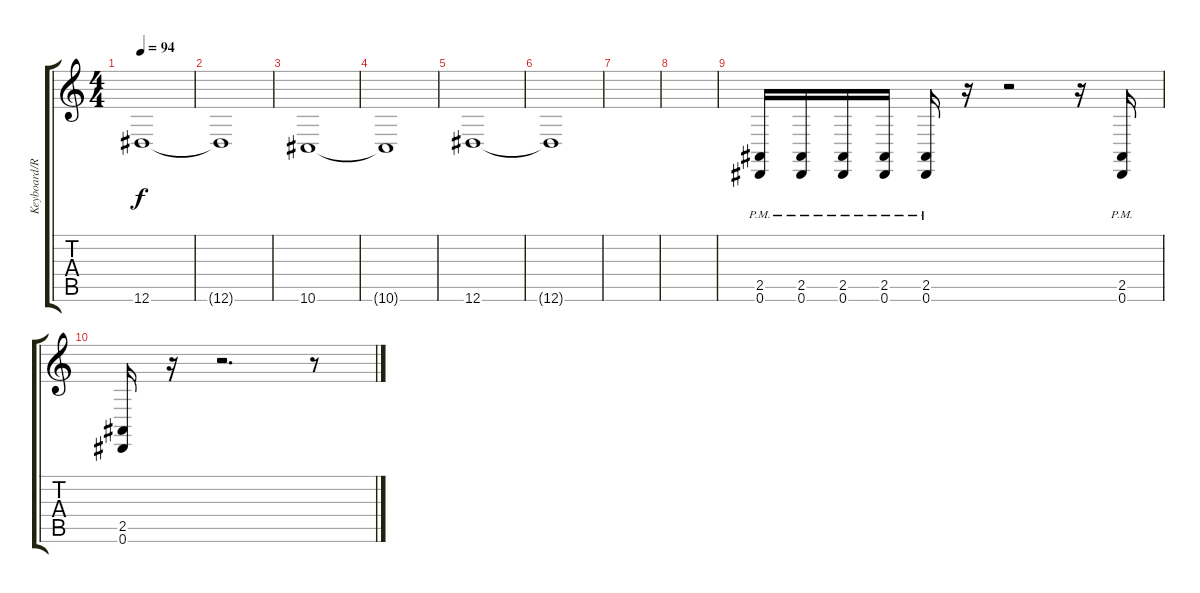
\track ("Keyboard/Rhythm Guit." "Keyboard/R") {instrument fx6goblins}
\staff {score tabs}
\tuning (Eb4 Bb3 Gb3 Db3 Ab2 Eb2) {hide}
\ts (4 4)
\tempo 94
\clef g2
\ks c
12.6.1{dy f} |
12.6{t}.1 |
10.6.1 |
10.6{t}.1 |
12.6.1 |
12.6{t}.1 |
|
|
(2.5{pm} 0.6{pm}).16 (2.5{pm} 0.6{pm}).16 (2.5{pm} 0.6{pm}).16 (2.5{pm} 0.6{pm}).16 (2.5{pm} 0.6{pm}).16 r.16 r.2 r.16 (2.5{pm} 0.6{pm}).16 |
(2.5 0.6).16 r.16 r.2{d} r.8
